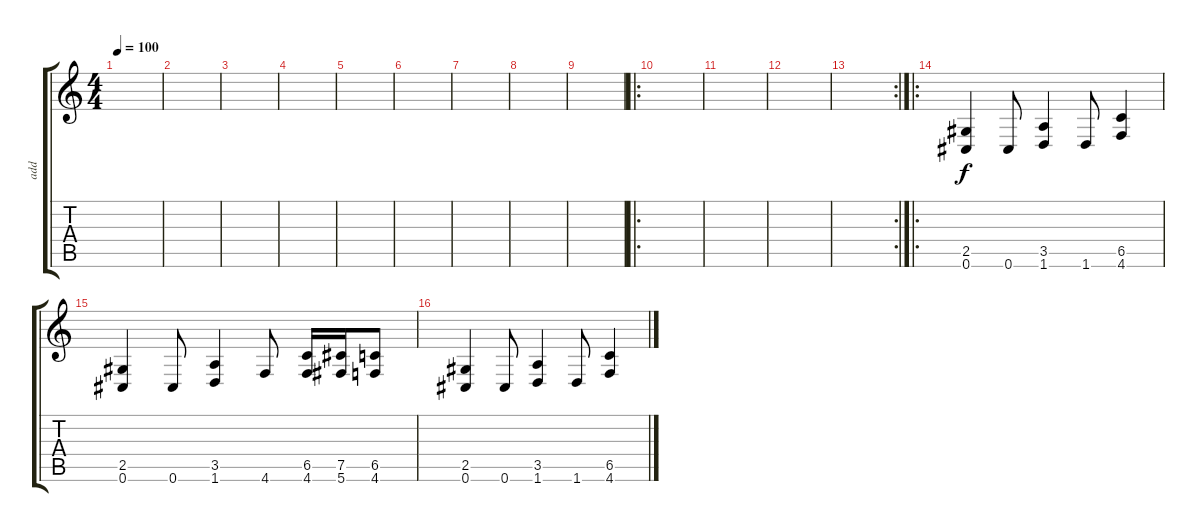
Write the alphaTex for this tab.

\track ("add" "add") {instrument distortionguitar}
\staff {score tabs}
\tuning (Db4 Ab3 E3 B2 Gb2 Db2) {hide}
\ts (4 4)
\tempo 100
\clef g2
\ks c
|
\section ("" "")
|
|
|
|
|
|
|
|
\ro
|
|
|
\rc 2
|
\ro
(2.5 0.6).4 0.6.8 (3.5 1.6).4 1.6.8 (6.5 4.6).4 |
(2.5 0.6).4 0.6.8 (3.5 1.6).4 4.6.8 (6.5 4.6).16 (7.5 5.6).16 (6.5 4.6).8 |
(2.5 0.6).4 0.6.8 (3.5 1.6).4 1.6.8 (6.5 4.6).4
